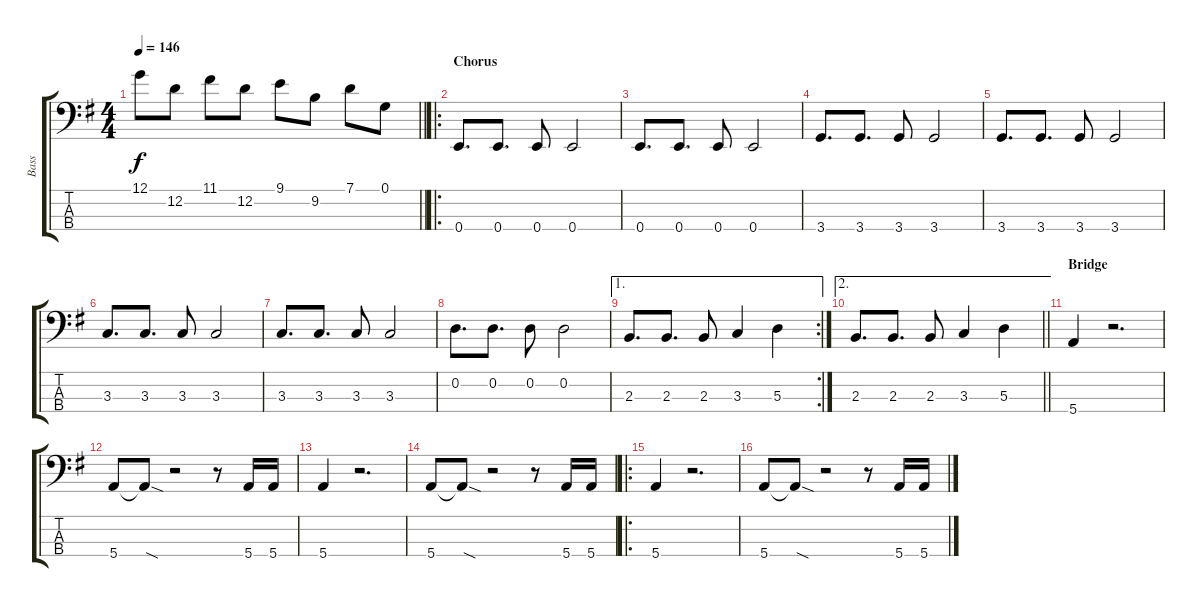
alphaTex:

\track ("Bass" "Bass") {instrument electricbasspick}
\staff {score tabs}
\tuning (G2 D2 A1 E1) {hide}
\ts (4 4)
\tempo 146
\clef f4
\barLineRight lightlight
\ks eminor
12.1.8{dy f} 12.2.8 11.1.8 12.2.8 9.1.8 9.2.8 7.1.8 0.1.8 |
\ro
\section ("" "Chorus")
0.4.8{d} 0.4.8{d} 0.4.8 0.4.2 |
0.4.8{d} 0.4.8{d} 0.4.8 0.4.2 |
3.4.8{d} 3.4.8{d} 3.4.8 3.4.2 |
3.4.8{d} 3.4.8{d} 3.4.8 3.4.2 |
3.3.8{d} 3.3.8{d} 3.3.8 3.3.2 |
3.3.8{d} 3.3.8{d} 3.3.8 3.3.2 |
0.2.8{d} 0.2.8{d} 0.2.8 0.2.2 |
\ae 1
\rc 2
2.3.8{d} 2.3.8{d} 2.3.8 3.3.4 5.3.4 |
\ae 2
\barLineRight lightlight
2.3.8{d} 2.3.8{d} 2.3.8 3.3.4 5.3.4 |
\section ("" "Bridge")
5.4.4 r.2{d} |
5.4.8 5.4{sod t}.8 r.2 r.8 5.4.16 5.4.16 |
5.4.4 r.2{d} |
5.4.8 5.4{sod t}.8 r.2 r.8 5.4.16 5.4.16 |
\ro
5.4.4 r.2{d} |
5.4.8 5.4{sod t}.8 r.2 r.8 5.4.16 5.4.16
